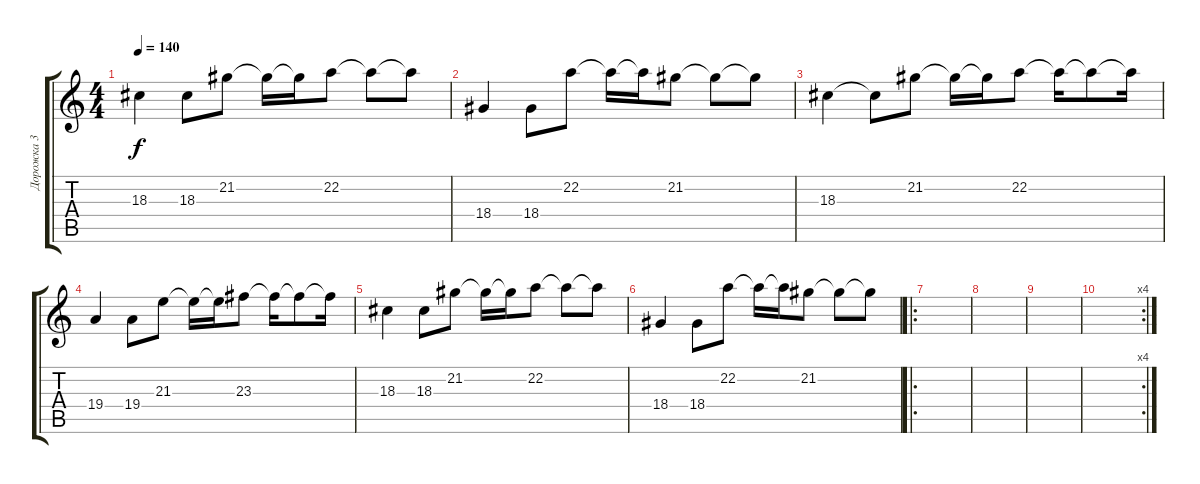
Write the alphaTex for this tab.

\track ("Дорожка 3" "Дорожка 3") {instrument honkytonkpiano}
\staff {score tabs}
\tuning (E4 B3 G3 D3 A2 E2) {hide}
\ts (4 4)
\tempo 140
\clef g2
\ks c
18.3.4{dy f} 18.3.8 21.2.8 21.2{t}.16 21.2{t}.16 22.2.8 22.2{t}.8 22.2{t}.8 |
18.4.4 18.4.8 22.2.8 22.2{t}.16 22.2{t}.16 21.2.8 21.2{t}.8 21.2{t}.8 |
18.3.4 18.3{t}.8 21.2.8 21.2{t}.16 21.2{t}.16 22.2.8 22.2{t}.16 22.2{t}.8 22.2{t}.16 |
19.4.4 19.4.8 21.3.8 21.3{t}.16 21.3{t}.16 23.3.8 23.3{t}.16 23.3{t}.8 23.3{t}.16 |
18.3.4 18.3.8 21.2.8 21.2{t}.16 21.2{t}.16 22.2.8 22.2{t}.8 22.2{t}.8 |
18.4.4 18.4.8 22.2.8 22.2{t}.16 22.2{t}.16 21.2.8 21.2{t}.8 21.2{t}.8 |
\ro
|
|
|
\rc 4
